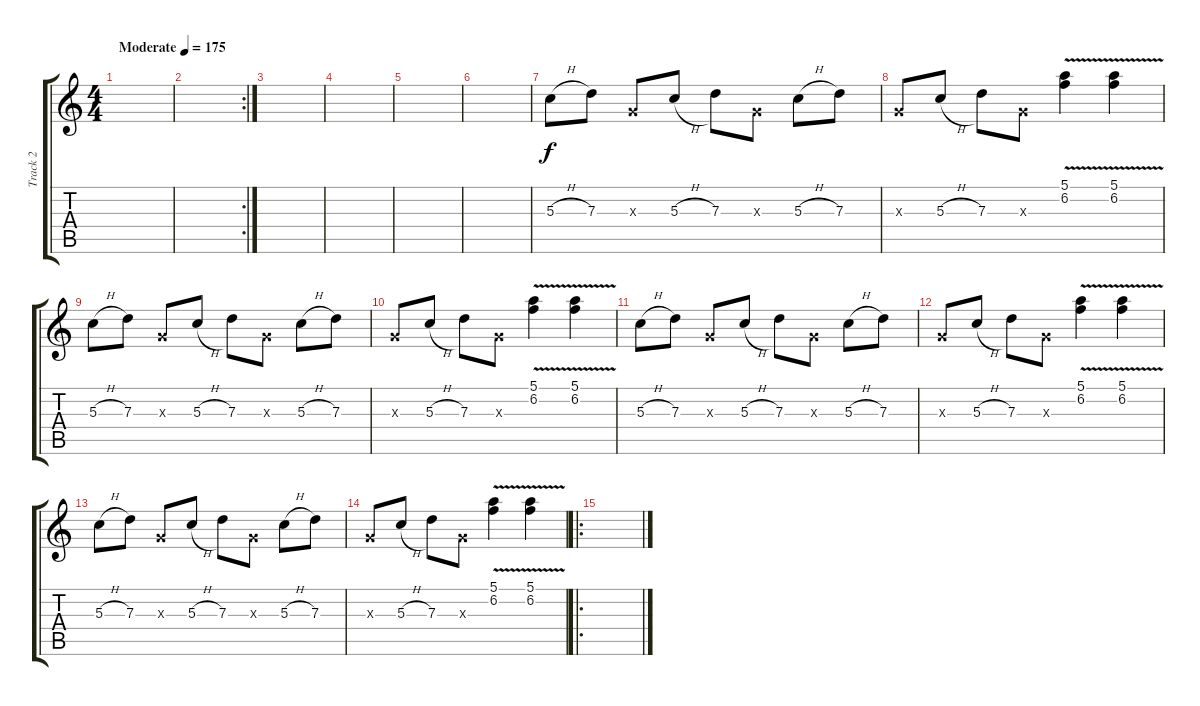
\track ("Track 2" "Track 2") {instrument distortionguitar}
\staff {score tabs}
\tuning (E4 B3 G3 D3 A2 E2) {hide}
\ts (4 4)
\tempo (175 "Moderate")
\clef g2
\ks c
|
\rc 2
|
|
|
|
|
5.3{h}.8 7.3.8 0.3{x}.8 5.3{h}.8 7.3.8 0.3{x}.8 5.3{h}.8 7.3.8 |
0.3{x}.8 5.3{h}.8 7.3.8 0.3{x}.8 (5.1 6.2{v}).4 (5.1 6.2{v}).4 |
5.3{h}.8 7.3.8 0.3{x}.8 5.3{h}.8 7.3.8 0.3{x}.8 5.3{h}.8 7.3.8 |
0.3{x}.8 5.3{h}.8 7.3.8 0.3{x}.8 (5.1 6.2{v}).4 (5.1 6.2{v}).4 |
5.3{h}.8 7.3.8 0.3{x}.8 5.3{h}.8 7.3.8 0.3{x}.8 5.3{h}.8 7.3.8 |
0.3{x}.8 5.3{h}.8 7.3.8 0.3{x}.8 (5.1 6.2{v}).4 (5.1 6.2{v}).4 |
5.3{h}.8 7.3.8 0.3{x}.8 5.3{h}.8 7.3.8 0.3{x}.8 5.3{h}.8 7.3.8 |
0.3{x}.8 5.3{h}.8 7.3.8 0.3{x}.8 (5.1 6.2{v}).4 (5.1 6.2{v}).4 |
\ro
